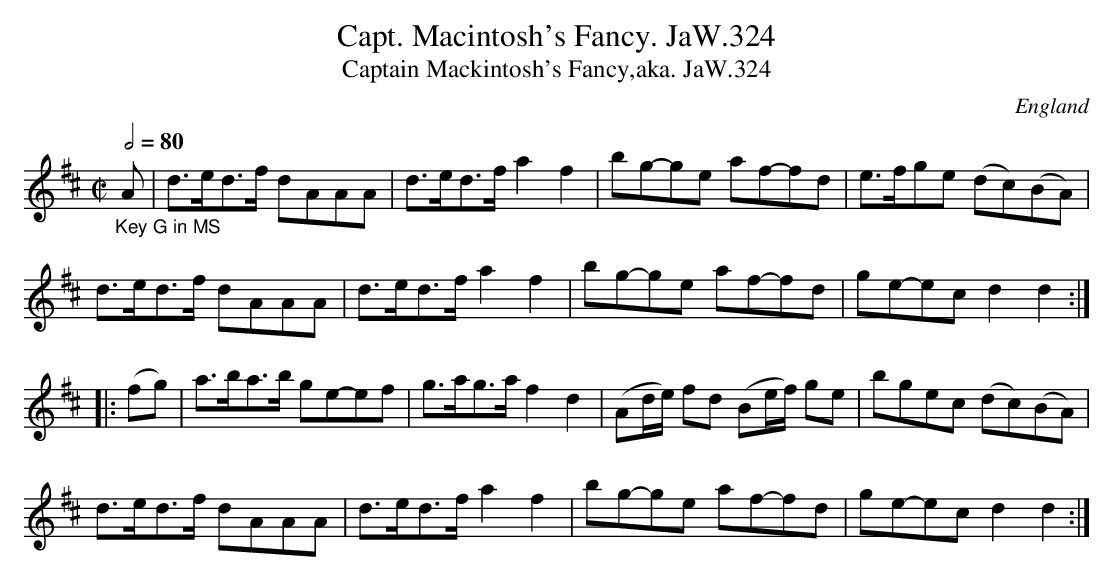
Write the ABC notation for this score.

X:1
T:Capt. Macintosh's Fancy. JaW.324
T:Captain Mackintosh's Fancy,aka. JaW.324
M:C|
L:1/8
Q:1/2=80
O:England
K:D major
"_Key G in MS"A|d>ed>f dAAA|d>ed>f a2f2|bg-ge af-fd|e>fge (dc)(BA)|!
d>ed>f dAAA|d>ed>f a2f2|bg-ge af-fd|ge-ec d2d2:|!
|:(fg)|a>ba>b ge-ef|g>ag>a f2d2|(Ad/e/) fd (Be/f/) ge|bgec (dc)(BA)|!
d>ed>f dAAA|d>ed>f a2f2|bg-ge af-fd|ge-ec d2d2:|
